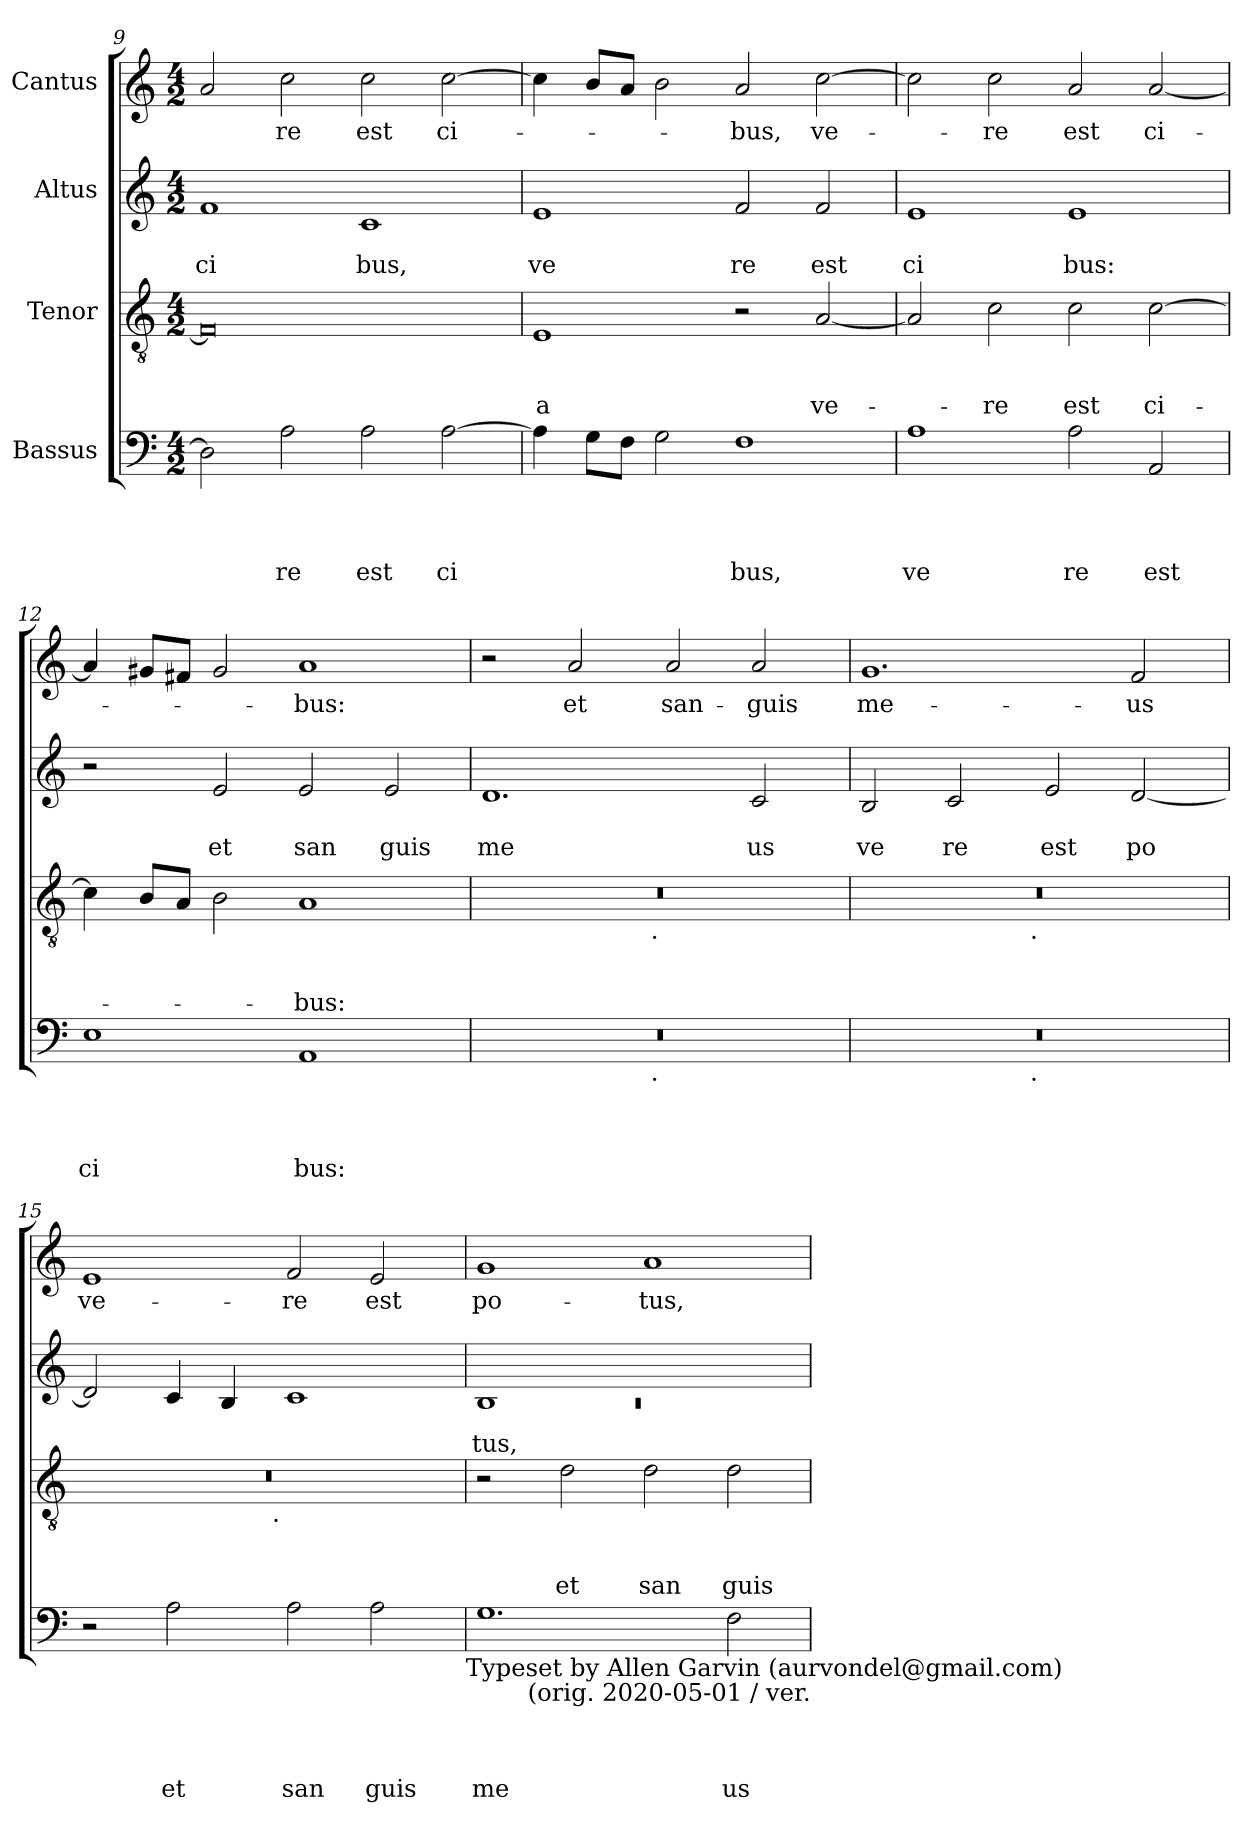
**kern	**text	**text	**text	**text	**kern	**text	**text	**text	**kern	**text	**text	**kern	**text
*part4	*part4	*part4	*part4	*part4	*part3	*part3	*part3	*part3	*part2	*part2	*part2	*part1	*part1
*staff4	*staff4	*staff4	*staff4	*staff4	*staff3	*staff3	*staff3	*staff3	*staff2	*staff2	*staff2	*staff1	*staff1
*I"Bassus	*	*	*	*	*I"Tenor	*	*	*	*I"Altus	*	*	*I"Cantus	*
*clefF4	*	*	*	*	*clefGv2	*	*	*	*clefG2	*	*	*clefG2	*
*k[]	*	*	*	*	*k[]	*	*	*	*k[]	*	*	*k[]	*
*C:	*	*	*	*	*C:	*	*	*	*C:	*	*	*C:	*
*M4/2	*	*	*	*	*M4/2	*	*	*	*M4/2	*	*	*M4/2	*
=9	=9	=9	=9	=9	=9	=9	=9	=9	=9	=9	=9	=9	=9
!	!	!	!	!	!	!	!	!	!	!	!LO:LY:b	!	!
2D\]	.	.	.	.	0F]	.	.	.	1f	.	ci	2a/	.
!	!	!	!	!LO:LY:b	!	!	!	!	!	!	!	!	!LO:LY:b
2A\	.	.	.	re	.	.	.	.	.	.	.	2cc\	-re
!	!	!	!	!LO:LY:b	!	!	!	!	!	!	!LO:LY:b	!	!LO:LY:b
2A\	.	.	.	est	.	.	.	.	1c	.	bus,	2cc\	est
!	!	!	!	!LO:LY:b	!	!	!	!	!	!	!	!	!LO:LY:b
[>2A\	.	.	.	ci	.	.	.	.	.	.	.	[>2cc\	ci-
=10	=10	=10	=10	=10	=10	=10	=10	=10	=10	=10	=10	=10	=10
!	!	!	!	!	!	!	!	!LO:LY:b	!	!	!LO:LY:b	!	!
4A\]	.	.	.	.	1E	.	.	-a	1e	.	ve	4cc\]	.
8G\L	.	.	.	.	.	.	.	.	.	.	.	8b/L	.
8F\J	.	.	.	.	.	.	.	.	.	.	.	8a/J	.
2G\	.	.	.	.	.	.	.	.	.	.	.	2b\	.
!	!	!	!	!LO:LY:b	!	!	!	!	!	!	!LO:LY:b	!	!LO:LY:b
1F	.	.	.	bus,	2r	.	.	.	2f/	.	re	2a/	-bus,
!	!	!	!	!	!	!	!	!LO:LY:b	!	!	!LO:LY:b	!	!LO:LY:b
.	.	.	.	.	[<2A/	.	.	ve-	2f/	.	est	[>2cc\	ve-
=11	=11	=11	=11	=11	=11	=11	=11	=11	=11	=11	=11	=11	=11
!	!	!	!	!LO:LY:b	!	!	!	!	!	!	!LO:LY:b	!	!
1A	.	.	.	ve	2A/]	.	.	.	1e	.	ci	2cc\]	.
!	!	!	!	!	!	!	!	!LO:LY:b	!	!	!	!	!LO:LY:b
.	.	.	.	.	2c\	.	.	-re	.	.	.	2cc\	-re
!	!	!	!	!LO:LY:b	!	!	!	!LO:LY:b	!	!	!LO:LY:b	!	!LO:LY:b
2A\	.	.	.	re	2c\	.	.	est	1e	.	bus:	2a/	est
!	!	!	!	!LO:LY:b	!	!	!	!LO:LY:b	!	!	!	!	!LO:LY:b
2AA/	.	.	.	est	[>2c\	.	.	ci-	.	.	.	[<2a/	ci-
=12	=12	=12	=12	=12	=12	=12	=12	=12	=12	=12	=12	=12	=12
!	!	!	!	!LO:LY:b	!	!	!	!	!	!	!	!	!
1E	.	.	.	ci	4c\]	.	.	.	2r	.	.	4a/]	.
.	.	.	.	.	8B/L	.	.	.	.	.	.	8g#/L	.
.	.	.	.	.	8A/J	.	.	.	.	.	.	8f#/J	.
!	!	!	!	!	!	!	!	!	!	!	!LO:LY:b	!	!
.	.	.	.	.	2B\	.	.	.	2e/	.	et	2g#/	.
!	!	!	!	!LO:LY:b	!	!	!	!LO:LY:b	!	!	!LO:LY:b	!	!LO:LY:b
1AA	.	.	.	bus:	1A	.	.	-bus:	2e/	.	san	1a	-bus:
!	!	!	!	!	!	!	!	!	!	!	!LO:LY:b	!	!
.	.	.	.	.	.	.	.	.	2e/	.	guis	.	.
!!LO:LB:g=z
=13	=13	=13	=13	=13	=13	=13	=13	=13	=13	=13	=13	=13	=13
!	!	!	!	!	!	!	!	!	!	!	!LO:LY:b	!	!
*^	*	*	*	*	*^	*	*	*	*	*	*	*	*
0r	2ryy	.	.	.	.	0r	2ryy	.	.	.	1.d	.	me	2r	.
!	!	!	!	!	!	!	!	!	!	!	!	!	!	!	!LO:LY:b
.	4...ryy	.	.	.	.	.	4...ryy	.	.	.	.	.	.	2a/	et
!	!	!	!	!	!	!	!LO:TX:b:t=.	!	!	!	!	!	!	!	!
!	!LO:TX:b:t=.	!	!	!	!	!	!	!	!	!	!	!	!	!	!
.	1ryy	.	.	.	.	.	1ryy	.	.	.	.	.	.	.	.
!	!	!	!	!	!	!	!	!	!	!	!	!	!	!	!LO:LY:b
.	.	.	.	.	.	.	.	.	.	.	.	.	.	2a/	san-
!	!	!	!	!	!	!	!	!	!	!	!	!	!LO:LY:b	!	!LO:LY:b
.	.	.	.	.	.	.	.	.	.	.	2c/	.	us	2a/	-guis
.	32ryy	.	.	.	.	.	32ryy	.	.	.	.	.	.	.	.
=14	=14	=14	=14	=14	=14	=14	=14	=14	=14	=14	=14	=14	=14	=14	=14
!	!	!	!	!	!	!	!	!	!	!	!	!	!LO:LY:b	!	!LO:LY:b
0r	2ryy	.	.	.	.	0r	2ryy	.	.	.	2B/	.	ve	1.g	me-
!	!	!	!	!	!	!	!	!	!	!	!	!	!LO:LY:b	!	!
.	4...ryy	.	.	.	.	.	4...ryy	.	.	.	2c/	.	re	.	.
!	!	!	!	!	!	!	!LO:TX:b:t=.	!	!	!	!	!	!	!	!
!	!LO:TX:b:t=.	!	!	!	!	!	!	!	!	!	!	!	!	!	!
.	1ryy	.	.	.	.	.	1ryy	.	.	.	.	.	.	.	.
!	!	!	!	!	!	!	!	!	!	!	!	!	!LO:LY:b	!	!
.	.	.	.	.	.	.	.	.	.	.	2e/	.	est	.	.
!	!	!	!	!	!	!	!	!	!	!	!	!	!LO:LY:b	!	!LO:LY:b
.	.	.	.	.	.	.	.	.	.	.	[<2d/	.	po	2f/	-us
.	32ryy	.	.	.	.	.	32ryy	.	.	.	.	.	.	.	.
=15	=15	=15	=15	=15	=15	=15	=15	=15	=15	=15	=15	=15	=15	=15	=15
!	!	!	!	!	!	!	!	!	!	!	!	!	!	!	!LO:LY:b
*v	*v	*	*	*	*	*	*	*	*	*	*	*	*	*	*
2r	.	.	.	.	0r	2ryy	.	.	.	2d/]	.	.	1e	ve-
!	!	!	!	!LO:LY:b	!	!	!	!	!	!	!	!	!	!
2A\	.	.	.	et	.	4...ryy	.	.	.	4c/	.	.	.	.
.	.	.	.	.	.	.	.	.	.	4B/	.	.	.	.
!	!	!	!	!	!	!LO:TX:b:t=.	!	!	!	!	!	!	!	!
.	.	.	.	.	.	1ryy	.	.	.	.	.	.	.	.
!	!	!	!	!LO:LY:b	!	!	!	!	!	!	!	!	!	!LO:LY:b
2A\	.	.	.	san	.	.	.	.	.	1c	.	.	2f/	-re
!	!	!	!	!LO:LY:b	!	!	!	!	!	!	!	!	!	!LO:LY:b
2A\	.	.	.	guis	.	.	.	.	.	.	.	.	2e/	est
.	.	.	.	.	.	32ryy	.	.	.	.	.	.	.	.
!LO:TX:b:t=Typeset by Allen Garvin (aurvondel@gmail.com)	!	!	!	!	!	!	!	!	!	!	!	!	!	!
=16	=16	=16	=16	=16	=16	=16	=16	=16	=16	=16	=16	=16	=16	=16
*	*	*	*	*	*	*	*	*	*	*^	*	*	*	*
!	!	!	!	!LO:LY:b	!	!	!	!	!	!	!LO:N:vis=1	!	!LO:LY:b	!	!LO:LY:b
*	*	*	*	*	*v	*v	*	*	*	*	*	*	*	*	*
1.G	.	.	.	me	2r	.	.	.	1B	0rc	.	tus,	1g	po-
!	!	!	!	!	!	!	!	!LO:LY:b	!	!	!	!	!	!
.	.	.	.	.	2d\	.	.	et	.	.	.	.	.	.
!	!	!	!	!	!	!	!	!LO:LY:b	!	!	!	!	!	!LO:LY:b
.	.	.	.	.	2d\	.	.	san	1ryy	.	.	.	1a	-tus,
!	!	!	!	!LO:LY:b	!	!	!	!LO:LY:b	!	!	!	!	!	!
2F\	.	.	.	us	2d\	.	.	guis	.	.	.	.	.	.
*	*	*	*	*	*	*	*	*	*v	*v	*	*	*	*
!LO:TX:b:t=(orig. 2020-05-01 / ver.	!	!	!	!	!	!	!	!	!	!	!	!	!
=	=	=	=	=	=	=	=	=	=	=	=	=	=
*-	*-	*-	*-	*-	*-	*-	*-	*-	*-	*-	*-	*-	*-
